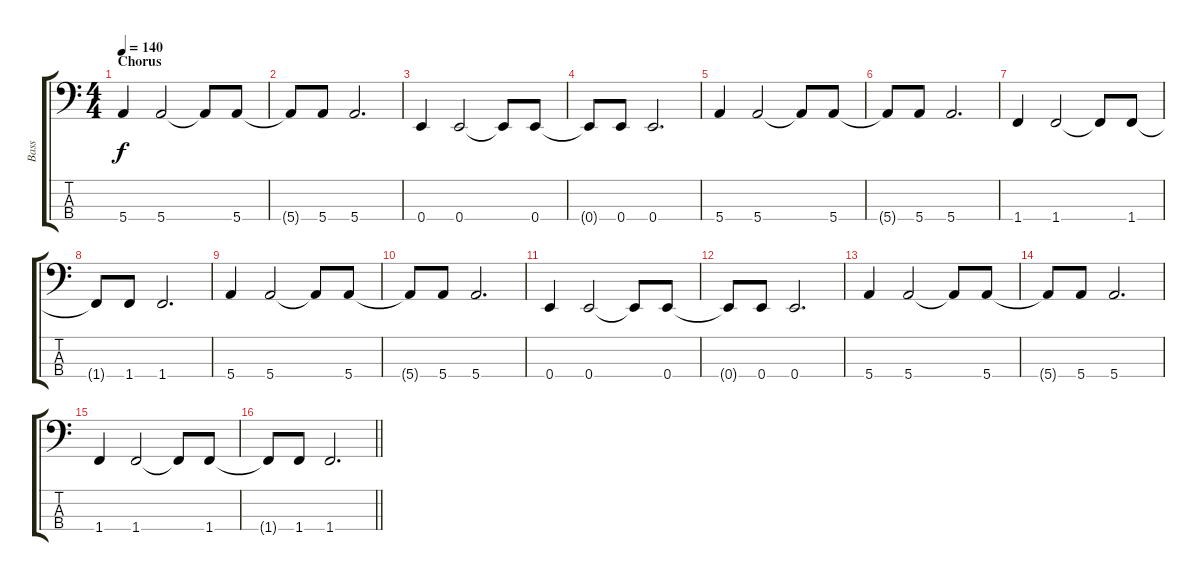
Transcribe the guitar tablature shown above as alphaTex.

\track ("Bass" "Bass") {instrument electricbassfinger}
\staff {score tabs}
\tuning (G2 D2 A1 E1) {hide}
\ts (4 4)
\section ("" "Chorus")
\tempo 140
\clef f4
\ks c
5.4.4{dy f} 5.4.2 5.4{t}.8 5.4.8 |
5.4{t}.8 5.4.8 5.4.2{d} |
0.4.4 0.4.2 0.4{t}.8 0.4.8 |
0.4{t}.8 0.4.8 0.4.2{d} |
5.4.4 5.4.2 5.4{t}.8 5.4.8 |
5.4{t}.8 5.4.8 5.4.2{d} |
1.4.4 1.4.2 1.4{t}.8 1.4.8 |
1.4{t}.8 1.4.8 1.4.2{d} |
5.4.4 5.4.2 5.4{t}.8 5.4.8 |
5.4{t}.8 5.4.8 5.4.2{d} |
0.4.4 0.4.2 0.4{t}.8 0.4.8 |
0.4{t}.8 0.4.8 0.4.2{d} |
5.4.4 5.4.2 5.4{t}.8 5.4.8 |
5.4{t}.8 5.4.8 5.4.2{d} |
1.4.4 1.4.2 1.4{t}.8 1.4.8 |
\barLineRight lightlight
1.4{t}.8 1.4.8 1.4.2{d}
